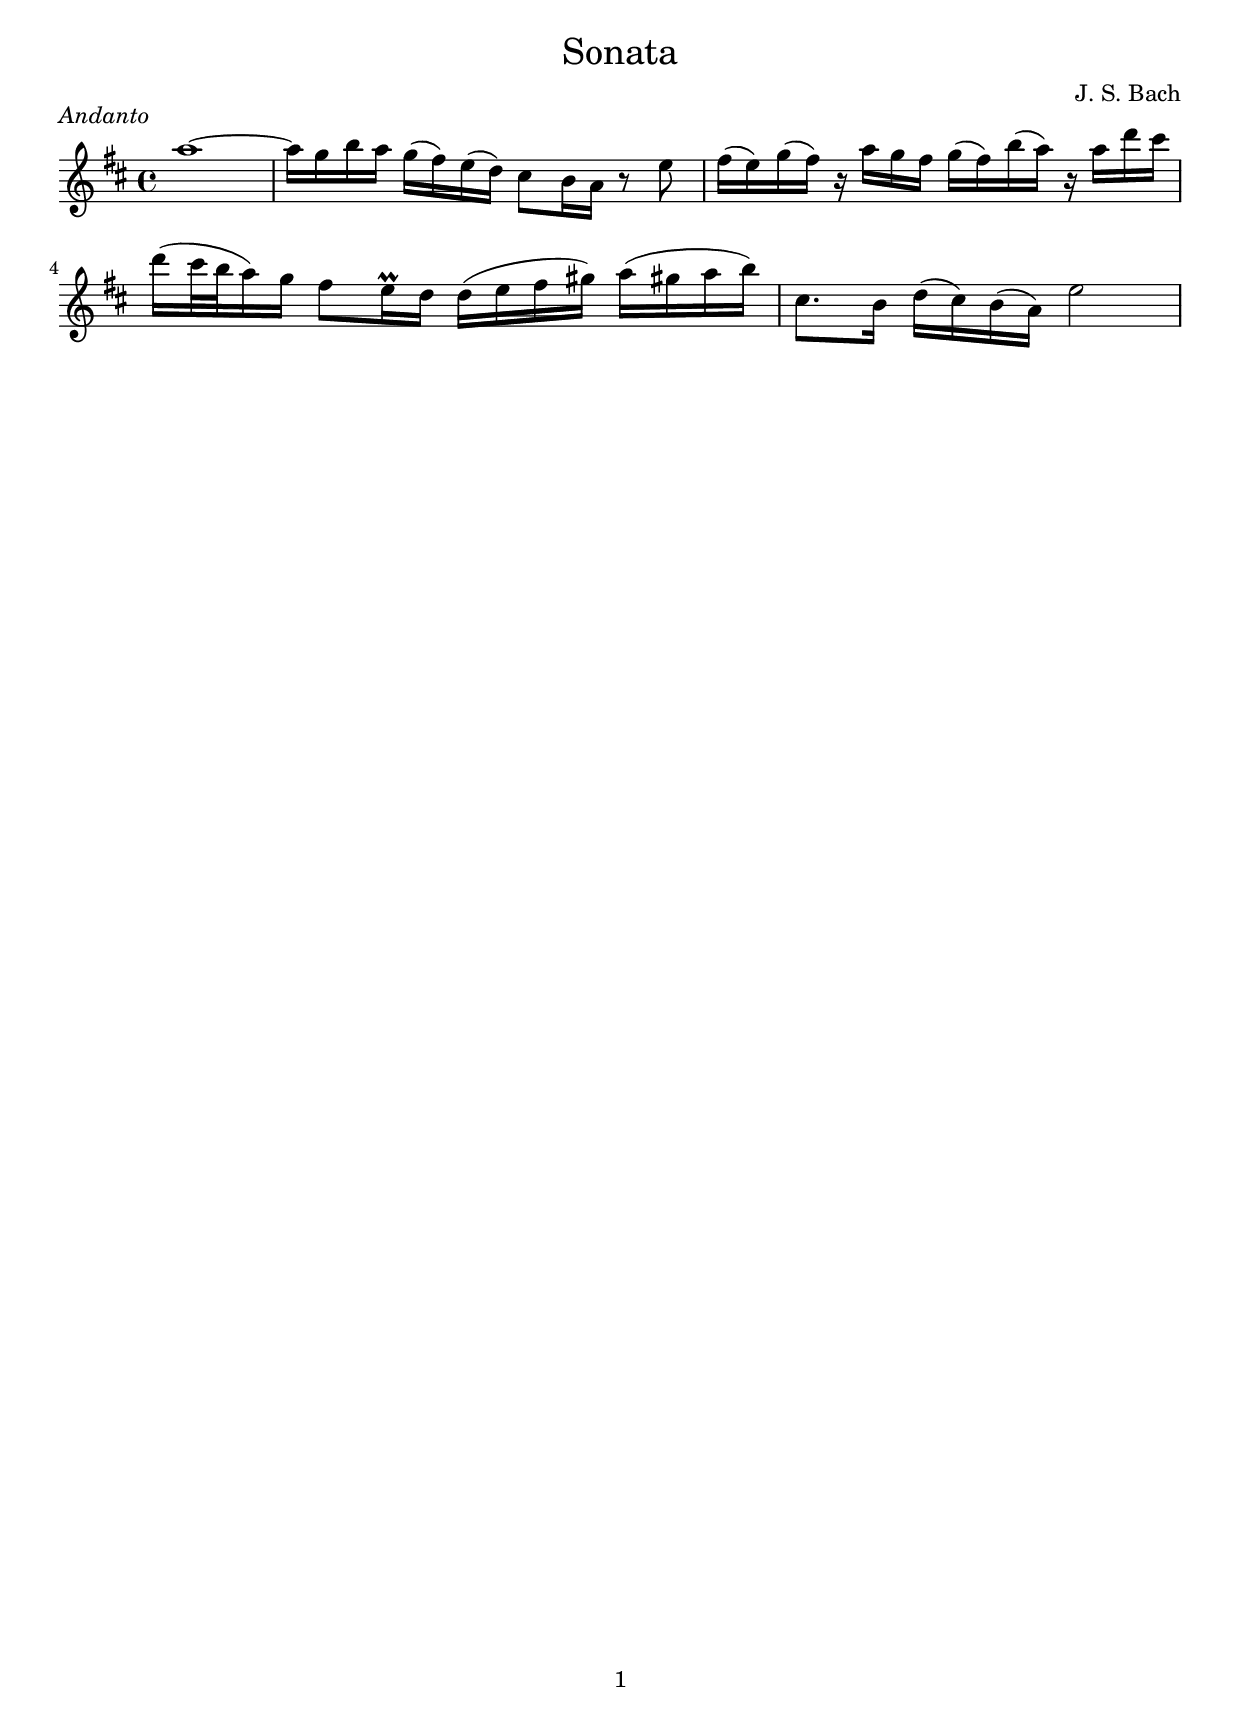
\version "2.18.2"
\language "english"

#(set-default-paper-size "a4")

\paper {
	top-margin = .8\cm
	bottom-margin = 0.8\cm
	max-systems-per-page = 7

	% Page numbers bottom, centered
	% From Lilypond Notation Reference section 3.2.2 Custom titles headers and footers
	print-page-number = ##t
	print-first-page-number = ##t
	oddHeaderMarkup = \markup \null
	evenHeaderMarkup = \markup \null
	oddFooterMarkup = \markup {
		\fill-line {
			\on-the-fly \print-page-number-check-first
			\fromproperty #'page:page-number-string
		}
	}
	evenFooterMarkup = \oddFooterMarkup
	}

\layout {
	indent = #0
}

\header {
	title = \markup {\medium "Sonata" }
	composer = "J. S. Bach"
	opus = "BWV 1014"
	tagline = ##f
}


%%%%%%%%%%%%%%%%%%
%% 1st Movement %%
%%%%%%%%%%%%%%%%%%

%%%%%%%%%%%%%%%%%%
%% 2nd Movement %%
%%%%%%%%%%%%%%%%%%

mvtII_vln = \relative c''' {
	\clef treble
	\key d \major
	\time 4/4
	a1 ~ |
	a16 g b a g( fs) e( d) cs8 b16 a r8 e' |
	fs16( e) g( fs) r a g fs g( fs) b( a) r a d cs |
	d( cs32 b a16) g fs8 e16\prall d d( e fs gs) a( gs a b) |
	cs,8. b16 d( cs) b( a) e'2 |
	% \bar "|."
	}

mvtII_kbd = \relative c {
	\clef bass
	\key d \major
	r2 r4 d' ~ | d cs b2 |
	%a g fs g a4 a, | d1 \bar "|."
	}

\score {
	\header {
	piece = \markup { \italic "Andanto" }
	opus = ##f
	}
	<<
		\set strictBeatBeaming = ##t
		\override Script.padding = #0.5
		#(set-accidental-style 'forget)
		\mvtII_vln

		%\new Staff {
		%	#(set-accidental-style 'forget)
		%	\mvtII_bass
		%}

	>>
}
